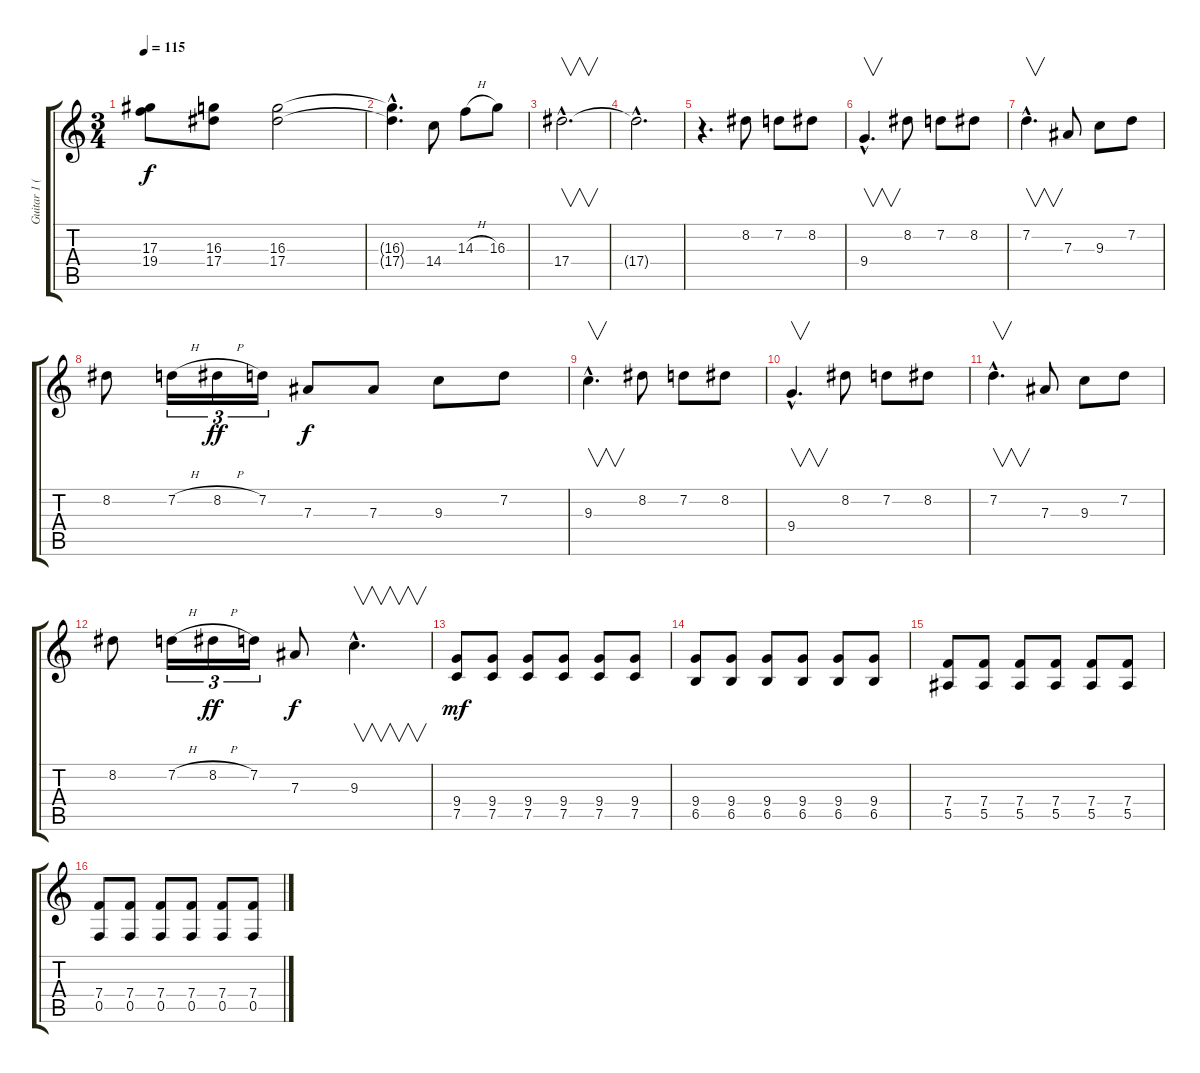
\track ("Guitar 1 (Lead)" "Guitar 1 (") {instrument distortionguitar}
\staff {score tabs}
\tuning (C4 G3 Eb3 Bb2 F2 C2) {hide}
\ts (3 4)
\tempo 115
\clef g2
\ks c
(17.3 19.4).8{dy f} (16.3 17.4).8 (16.3 17.4).2 |
(16.3{hac t} 17.4{hac t}).4{d} 14.4.8 14.3{h}.8 16.3.8 |
17.4{hac}.2{v d} |
17.4{hac t}.2{d} |
r.4{d balance 5 instrument distortionguitar} 8.2.8 7.2.8 8.2.8 |
9.4{hac}.4{v d} 8.2.8 7.2.8 8.2.8 |
7.2{hac}.4{v d} 7.3.8 9.3.8 7.2.8 |
8.2.8 7.2{h}.16{tu (3 2)} 8.2{h}.16{tu (3 2) dy ff} 7.2.16{tu (3 2)} 7.3.8{dy f} 7.3.8 9.3.8 7.2.8 |
9.3{hac}.4{v d} 8.2.8 7.2.8 8.2.8 |
9.4{hac}.4{v d} 8.2.8 7.2.8 8.2.8 |
7.2{hac}.4{v d} 7.3.8 9.3.8 7.2.8 |
8.2.8 7.2{h}.16{tu (3 2)} 8.2{h}.16{tu (3 2) dy ff} 7.2.16{tu (3 2)} 7.3.8{dy f} 9.3{hac}.4{v d} |
(9.4 7.5).8{dy mf balance 2} (9.4 7.5).8 (9.4 7.5).8 (9.4 7.5).8 (9.4 7.5).8 (9.4 7.5).8 |
(9.4 6.5).8 (9.4 6.5).8 (9.4 6.5).8 (9.4 6.5).8 (9.4 6.5).8 (9.4 6.5).8 |
(7.4 5.5).8 (7.4 5.5).8 (7.4 5.5).8 (7.4 5.5).8 (7.4 5.5).8 (7.4 5.5).8 |
(7.4 0.5).8 (7.4 0.5).8 (7.4 0.5).8 (7.4 0.5).8 (7.4 0.5).8 (7.4 0.5).8
